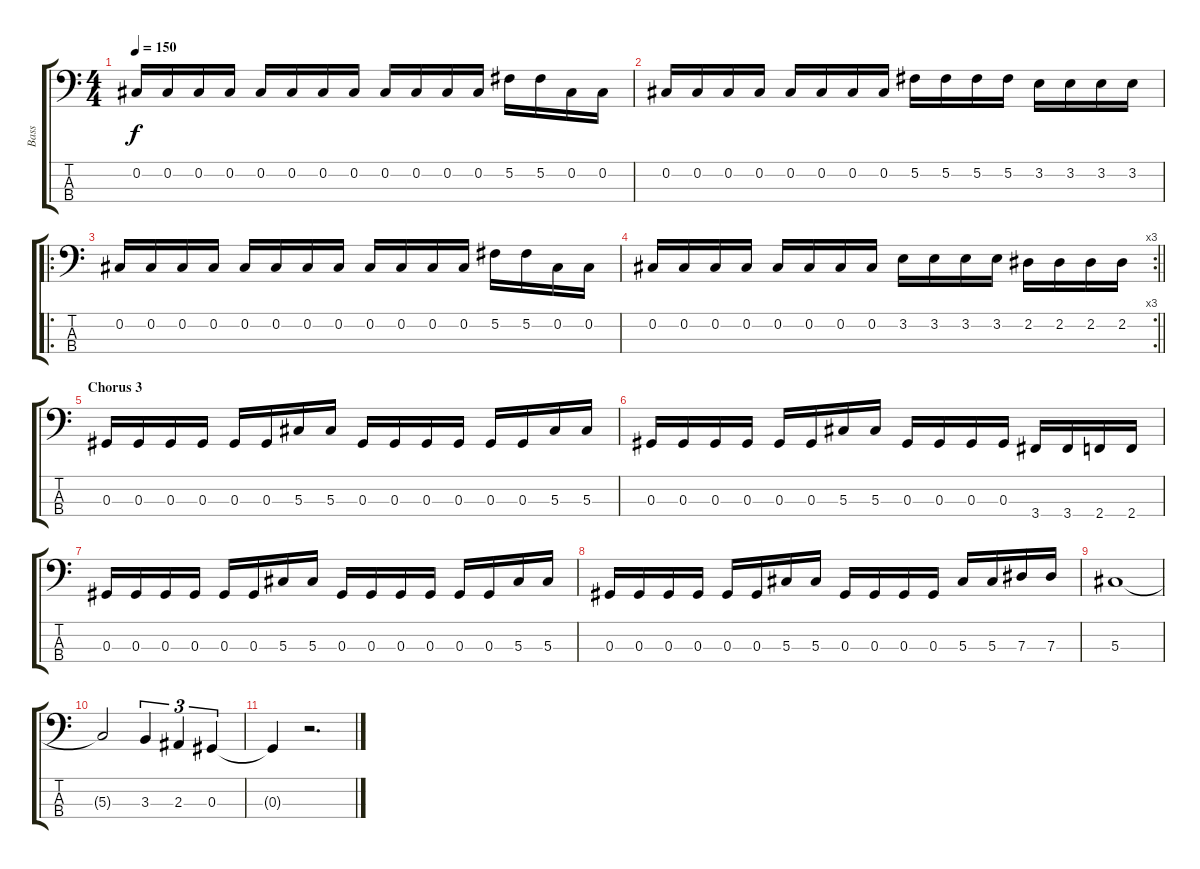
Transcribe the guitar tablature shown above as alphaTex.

\track ("Bass" "Bass") {instrument electricbasspick}
\staff {score tabs}
\tuning (Gb2 Db2 Ab1 Eb1) {hide}
\ts (4 4)
\tempo 150
\clef f4
\ks c
0.2.16{dy f} 0.2.16 0.2.16 0.2.16 0.2.16 0.2.16 0.2.16 0.2.16 0.2.16 0.2.16 0.2.16 0.2.16 5.2.16 5.2.16 0.2.16 0.2.16 |
0.2.16 0.2.16 0.2.16 0.2.16 0.2.16 0.2.16 0.2.16 0.2.16 5.2.16 5.2.16 5.2.16 5.2.16 3.2.16 3.2.16 3.2.16 3.2.16 |
\ro
0.2.16 0.2.16 0.2.16 0.2.16 0.2.16 0.2.16 0.2.16 0.2.16 0.2.16 0.2.16 0.2.16 0.2.16 5.2.16 5.2.16 0.2.16 0.2.16 |
\rc 3
\barLineRight lightlight
0.2.16 0.2.16 0.2.16 0.2.16 0.2.16 0.2.16 0.2.16 0.2.16 3.2.16 3.2.16 3.2.16 3.2.16 2.2.16 2.2.16 2.2.16 2.2.16 |
\section ("" "Chorus 3")
0.3.16 0.3.16 0.3.16 0.3.16 0.3.16 0.3.16 5.3.16 5.3.16 0.3.16 0.3.16 0.3.16 0.3.16 0.3.16 0.3.16 5.3.16 5.3.16 |
0.3.16 0.3.16 0.3.16 0.3.16 0.3.16 0.3.16 5.3.16 5.3.16 0.3.16 0.3.16 0.3.16 0.3.16 3.4.16 3.4.16 2.4.16 2.4.16 |
0.3.16 0.3.16 0.3.16 0.3.16 0.3.16 0.3.16 5.3.16 5.3.16 0.3.16 0.3.16 0.3.16 0.3.16 0.3.16 0.3.16 5.3.16 5.3.16 |
0.3.16 0.3.16 0.3.16 0.3.16 0.3.16 0.3.16 5.3.16 5.3.16 0.3.16 0.3.16 0.3.16 0.3.16 5.3.16 5.3.16 7.3.16 7.3.16 |
5.3.1 |
5.3{t}.2 3.3.4{tu (3 2)} 2.3.4{tu (3 2)} 0.3.4{tu (3 2)} |
0.3{t}.4 r.2{d}
